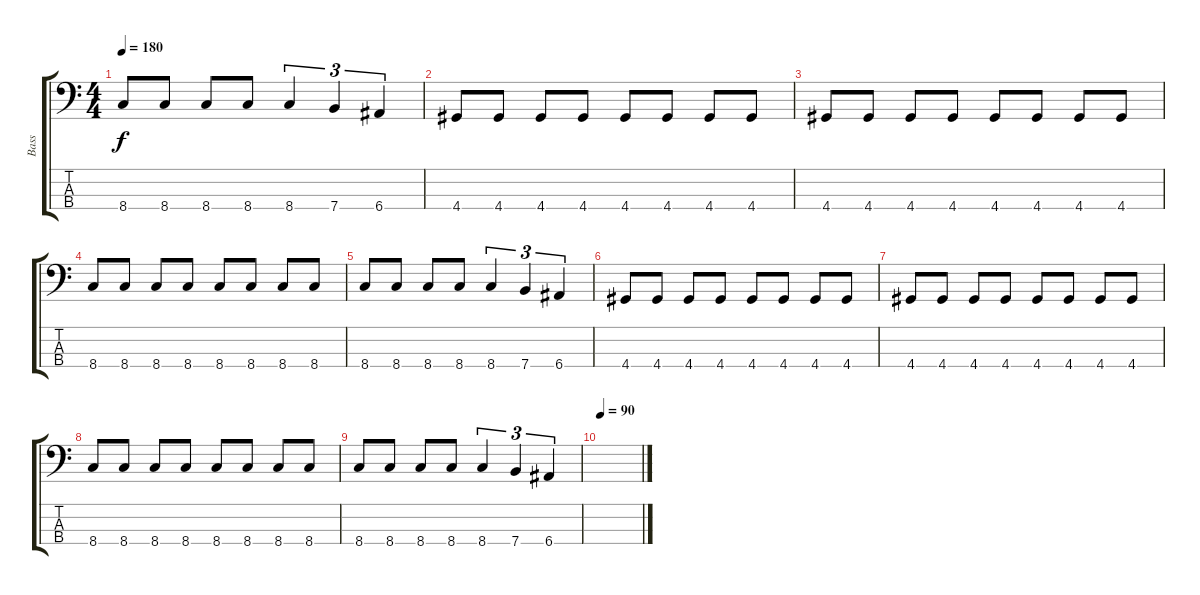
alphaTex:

\track ("Bass" "Bass") {instrument electricbasspick}
\staff {score tabs}
\tuning (G2 D2 A1 E1) {hide}
\ts (4 4)
\tempo 180
\clef f4
\ks c
8.4.8{dy f} 8.4.8 8.4.8 8.4.8 8.4.4{tu (3 2)} 7.4.4{tu (3 2)} 6.4.4{tu (3 2)} |
4.4.8 4.4.8 4.4.8 4.4.8 4.4.8 4.4.8 4.4.8 4.4.8 |
4.4.8 4.4.8 4.4.8 4.4.8 4.4.8 4.4.8 4.4.8 4.4.8 |
8.4.8 8.4.8 8.4.8 8.4.8 8.4.8 8.4.8 8.4.8 8.4.8 |
8.4.8 8.4.8 8.4.8 8.4.8 8.4.4{tu (3 2)} 7.4.4{tu (3 2)} 6.4.4{tu (3 2)} |
4.4.8 4.4.8 4.4.8 4.4.8 4.4.8 4.4.8 4.4.8 4.4.8 |
4.4.8 4.4.8 4.4.8 4.4.8 4.4.8 4.4.8 4.4.8 4.4.8 |
8.4.8 8.4.8 8.4.8 8.4.8 8.4.8 8.4.8 8.4.8 8.4.8 |
8.4.8 8.4.8 8.4.8 8.4.8 8.4.4{tu (3 2)} 7.4.4{tu (3 2)} 6.4.4{tu (3 2)} |
\tempo 90
